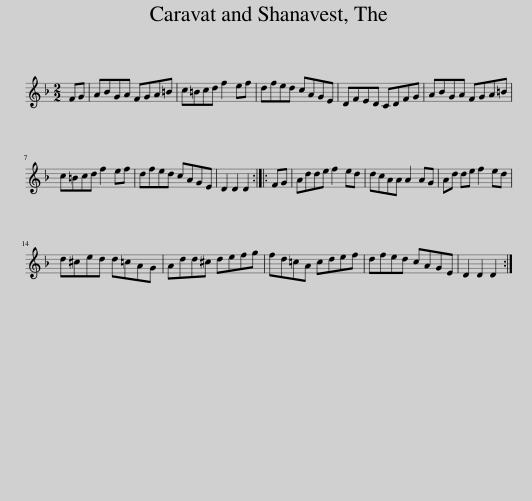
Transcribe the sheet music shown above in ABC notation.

X:1
L:1/8
M:2/2
I:linebreak $
K:Dmin
V:1 treble
V:1
 FG | ABGA FGA=B | c=Bcd f2 ef | dfed cAGE | DFED CDFG | %5
 ABGA FGA=B |$ c=Bcd f2 ef | dfed cAGE | D2 D2 D2 :: FG | %10
 Adde f2 ed | dcAA A2 AG | Ad de f2 ed |$ d^ced d=cAG | Add^c defg | %15
 fd=cA cdef | dfed cAGE | D2 D2 D2 :| %18
